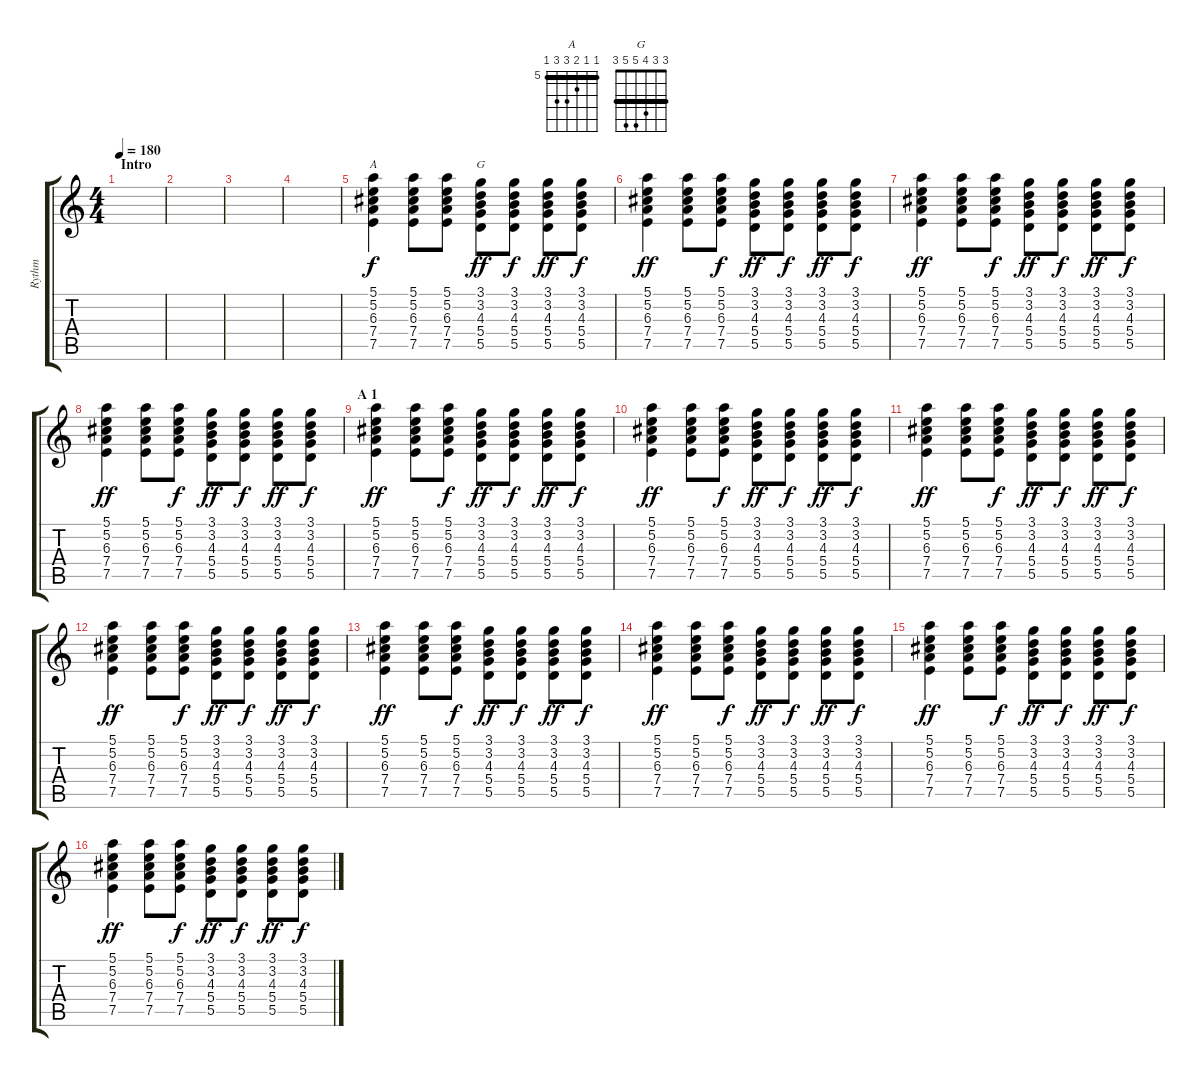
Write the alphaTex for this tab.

\track ("Rythm" "Rythm") {instrument acousticguitarnylon}
\staff {score tabs}
\tuning (E4 B3 G3 D3 A2 E2) {hide}
\chord ("A" 5 5 6 7 7 5) {firstfret 5 barre 5}
\chord ("G" 3 3 4 5 5 3) {barre 3}
\ts (4 4)
\section ("" "Intro")
\tempo 180
\clef g2
\ks c
|
|
|
|
(5.1 5.2 6.3 7.4 7.5).4{ch "A"} (5.1 5.2 6.3 7.4 7.5).8 (5.1 5.2 6.3 7.4 7.5).8{dy f} (3.1 3.2 4.3 5.4 5.5).8{ch "G" dy ff} (3.1 3.2 4.3 5.4 5.5).8{dy f} (3.1 3.2 4.3 5.4 5.5).8{dy ff} (3.1 3.2 4.3 5.4 5.5).8{dy f} |
(5.1 5.2 6.3 7.4 7.5).4{dy ff} (5.1 5.2 6.3 7.4 7.5).8 (5.1 5.2 6.3 7.4 7.5).8{dy f} (3.1 3.2 4.3 5.4 5.5).8{dy ff} (3.1 3.2 4.3 5.4 5.5).8{dy f} (3.1 3.2 4.3 5.4 5.5).8{dy ff} (3.1 3.2 4.3 5.4 5.5).8{dy f} |
(5.1 5.2 6.3 7.4 7.5).4{dy ff} (5.1 5.2 6.3 7.4 7.5).8 (5.1 5.2 6.3 7.4 7.5).8{dy f} (3.1 3.2 4.3 5.4 5.5).8{dy ff} (3.1 3.2 4.3 5.4 5.5).8{dy f} (3.1 3.2 4.3 5.4 5.5).8{dy ff} (3.1 3.2 4.3 5.4 5.5).8{dy f} |
(5.1 5.2 6.3 7.4 7.5).4{dy ff} (5.1 5.2 6.3 7.4 7.5).8 (5.1 5.2 6.3 7.4 7.5).8{dy f} (3.1 3.2 4.3 5.4 5.5).8{dy ff} (3.1 3.2 4.3 5.4 5.5).8{dy f} (3.1 3.2 4.3 5.4 5.5).8{dy ff} (3.1 3.2 4.3 5.4 5.5).8{dy f} |
\section ("" "A 1")
(5.1 5.2 6.3 7.4 7.5).4{dy ff} (5.1 5.2 6.3 7.4 7.5).8 (5.1 5.2 6.3 7.4 7.5).8{dy f} (3.1 3.2 4.3 5.4 5.5).8{dy ff} (3.1 3.2 4.3 5.4 5.5).8{dy f} (3.1 3.2 4.3 5.4 5.5).8{dy ff} (3.1 3.2 4.3 5.4 5.5).8{dy f} |
(5.1 5.2 6.3 7.4 7.5).4{dy ff} (5.1 5.2 6.3 7.4 7.5).8 (5.1 5.2 6.3 7.4 7.5).8{dy f} (3.1 3.2 4.3 5.4 5.5).8{dy ff} (3.1 3.2 4.3 5.4 5.5).8{dy f} (3.1 3.2 4.3 5.4 5.5).8{dy ff} (3.1 3.2 4.3 5.4 5.5).8{dy f} |
(5.1 5.2 6.3 7.4 7.5).4{dy ff} (5.1 5.2 6.3 7.4 7.5).8 (5.1 5.2 6.3 7.4 7.5).8{dy f} (3.1 3.2 4.3 5.4 5.5).8{dy ff} (3.1 3.2 4.3 5.4 5.5).8{dy f} (3.1 3.2 4.3 5.4 5.5).8{dy ff} (3.1 3.2 4.3 5.4 5.5).8{dy f} |
(5.1 5.2 6.3 7.4 7.5).4{dy ff} (5.1 5.2 6.3 7.4 7.5).8 (5.1 5.2 6.3 7.4 7.5).8{dy f} (3.1 3.2 4.3 5.4 5.5).8{dy ff} (3.1 3.2 4.3 5.4 5.5).8{dy f} (3.1 3.2 4.3 5.4 5.5).8{dy ff} (3.1 3.2 4.3 5.4 5.5).8{dy f} |
(5.1 5.2 6.3 7.4 7.5).4{dy ff} (5.1 5.2 6.3 7.4 7.5).8 (5.1 5.2 6.3 7.4 7.5).8{dy f} (3.1 3.2 4.3 5.4 5.5).8{dy ff} (3.1 3.2 4.3 5.4 5.5).8{dy f} (3.1 3.2 4.3 5.4 5.5).8{dy ff} (3.1 3.2 4.3 5.4 5.5).8{dy f} |
(5.1 5.2 6.3 7.4 7.5).4{dy ff} (5.1 5.2 6.3 7.4 7.5).8 (5.1 5.2 6.3 7.4 7.5).8{dy f} (3.1 3.2 4.3 5.4 5.5).8{dy ff} (3.1 3.2 4.3 5.4 5.5).8{dy f} (3.1 3.2 4.3 5.4 5.5).8{dy ff} (3.1 3.2 4.3 5.4 5.5).8{dy f} |
(5.1 5.2 6.3 7.4 7.5).4{dy ff} (5.1 5.2 6.3 7.4 7.5).8 (5.1 5.2 6.3 7.4 7.5).8{dy f} (3.1 3.2 4.3 5.4 5.5).8{dy ff} (3.1 3.2 4.3 5.4 5.5).8{dy f} (3.1 3.2 4.3 5.4 5.5).8{dy ff} (3.1 3.2 4.3 5.4 5.5).8{dy f} |
(5.1 5.2 6.3 7.4 7.5).4{dy ff} (5.1 5.2 6.3 7.4 7.5).8 (5.1 5.2 6.3 7.4 7.5).8{dy f} (3.1 3.2 4.3 5.4 5.5).8{dy ff} (3.1 3.2 4.3 5.4 5.5).8{dy f} (3.1 3.2 4.3 5.4 5.5).8{dy ff} (3.1 3.2 4.3 5.4 5.5).8{dy f}
